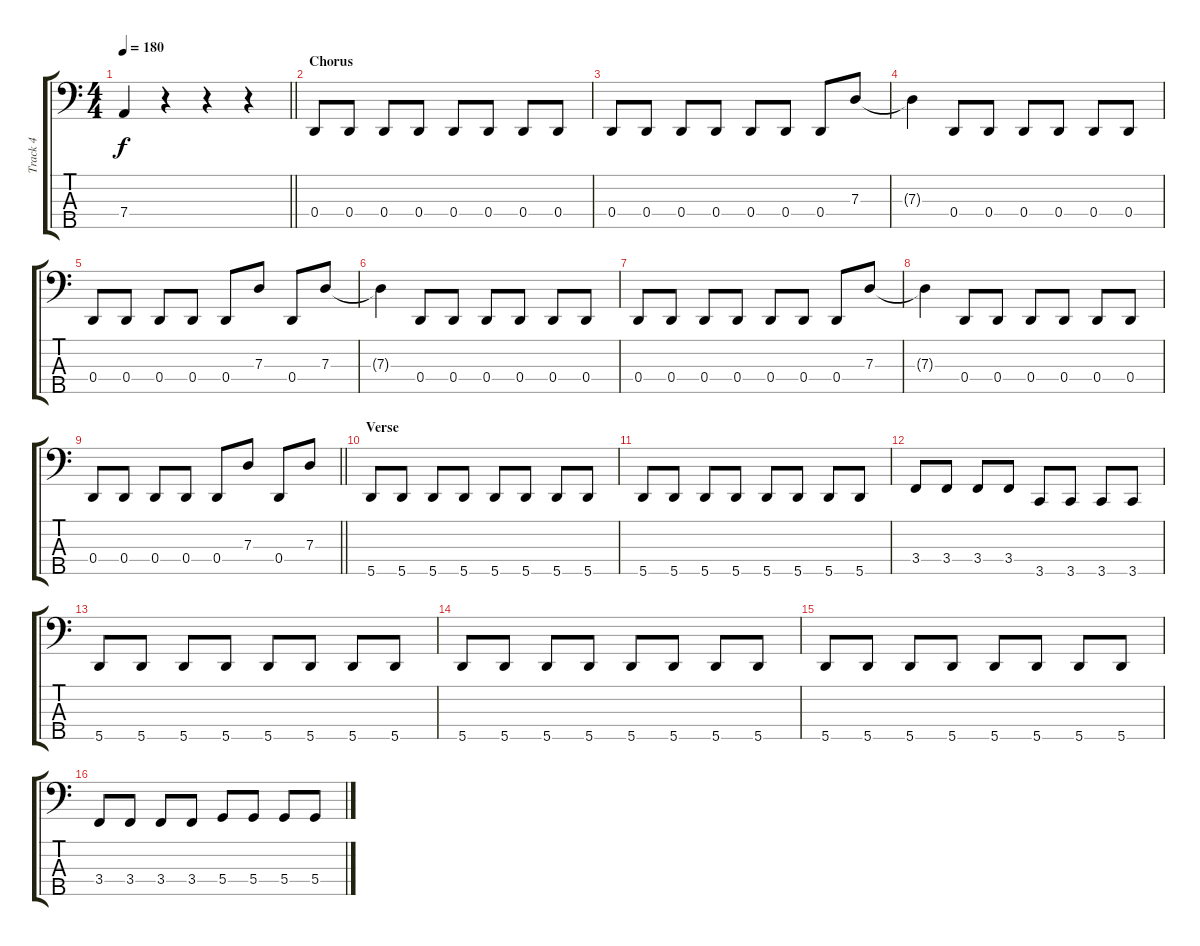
\track ("Track 4" "Track 4") {instrument electricbasspick}
\staff {score tabs}
\tuning (F2 C2 G1 D1 A0) {hide}
\ts (4 4)
\tempo 180
\clef f4
\barLineRight lightlight
\ks c
7.4.4{dy f} r.4 r.4 r.4 |
\section ("" "Chorus")
0.4.8 0.4.8 0.4.8 0.4.8 0.4.8 0.4.8 0.4.8 0.4.8 |
0.4.8 0.4.8 0.4.8 0.4.8 0.4.8 0.4.8 0.4.8 7.3.8 |
7.3{t}.4 0.4.8 0.4.8 0.4.8 0.4.8 0.4.8 0.4.8 |
0.4.8 0.4.8 0.4.8 0.4.8 0.4.8 7.3.8 0.4.8 7.3.8 |
7.3{t}.4 0.4.8 0.4.8 0.4.8 0.4.8 0.4.8 0.4.8 |
0.4.8 0.4.8 0.4.8 0.4.8 0.4.8 0.4.8 0.4.8 7.3.8 |
7.3{t}.4 0.4.8 0.4.8 0.4.8 0.4.8 0.4.8 0.4.8 |
\barLineRight lightlight
0.4.8 0.4.8 0.4.8 0.4.8 0.4.8 7.3.8 0.4.8 7.3.8 |
\section ("" "Verse")
5.5.8 5.5.8 5.5.8 5.5.8 5.5.8 5.5.8 5.5.8 5.5.8 |
5.5.8 5.5.8 5.5.8 5.5.8 5.5.8 5.5.8 5.5.8 5.5.8 |
3.4.8 3.4.8 3.4.8 3.4.8 3.5.8 3.5.8 3.5.8 3.5.8 |
5.5.8 5.5.8 5.5.8 5.5.8 5.5.8 5.5.8 5.5.8 5.5.8 |
5.5.8 5.5.8 5.5.8 5.5.8 5.5.8 5.5.8 5.5.8 5.5.8 |
5.5.8 5.5.8 5.5.8 5.5.8 5.5.8 5.5.8 5.5.8 5.5.8 |
3.4.8 3.4.8 3.4.8 3.4.8 5.4.8 5.4.8 5.4.8 5.4.8
